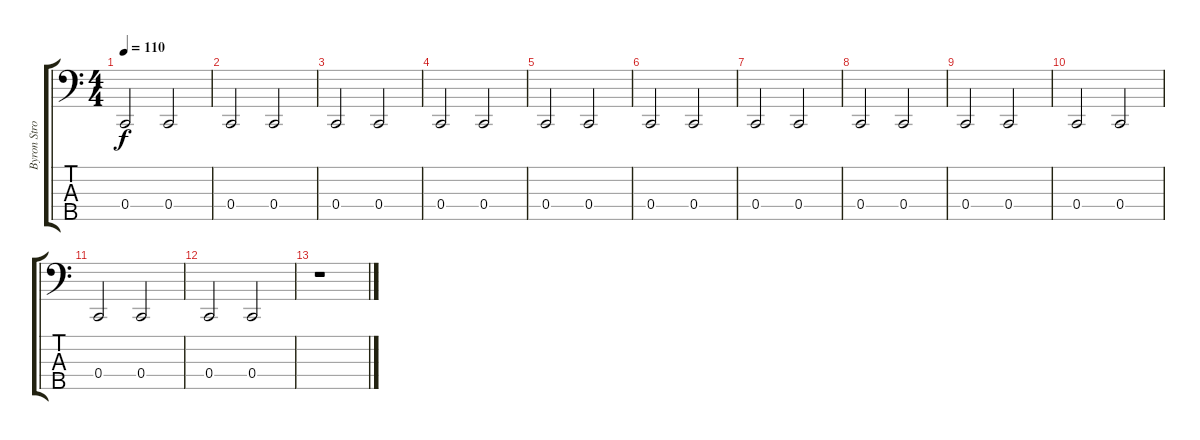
\track ("Byron Stroud" "Byron Stro") {instrument electricbasspick}
\staff {score tabs}
\tuning (Eb2 Bb1 F1 C1 G0) {hide}
\ts (4 4)
\tempo 110
\clef f4
\ks c
0.4.2{dy f} 0.4.2 |
0.4.2 0.4.2 |
0.4.2 0.4.2 |
0.4.2 0.4.2 |
0.4.2 0.4.2 |
0.4.2 0.4.2 |
0.4.2 0.4.2 |
0.4.2 0.4.2 |
0.4.2 0.4.2 |
0.4.2 0.4.2 |
0.4.2 0.4.2 |
0.4.2 0.4.2 |
r.1
